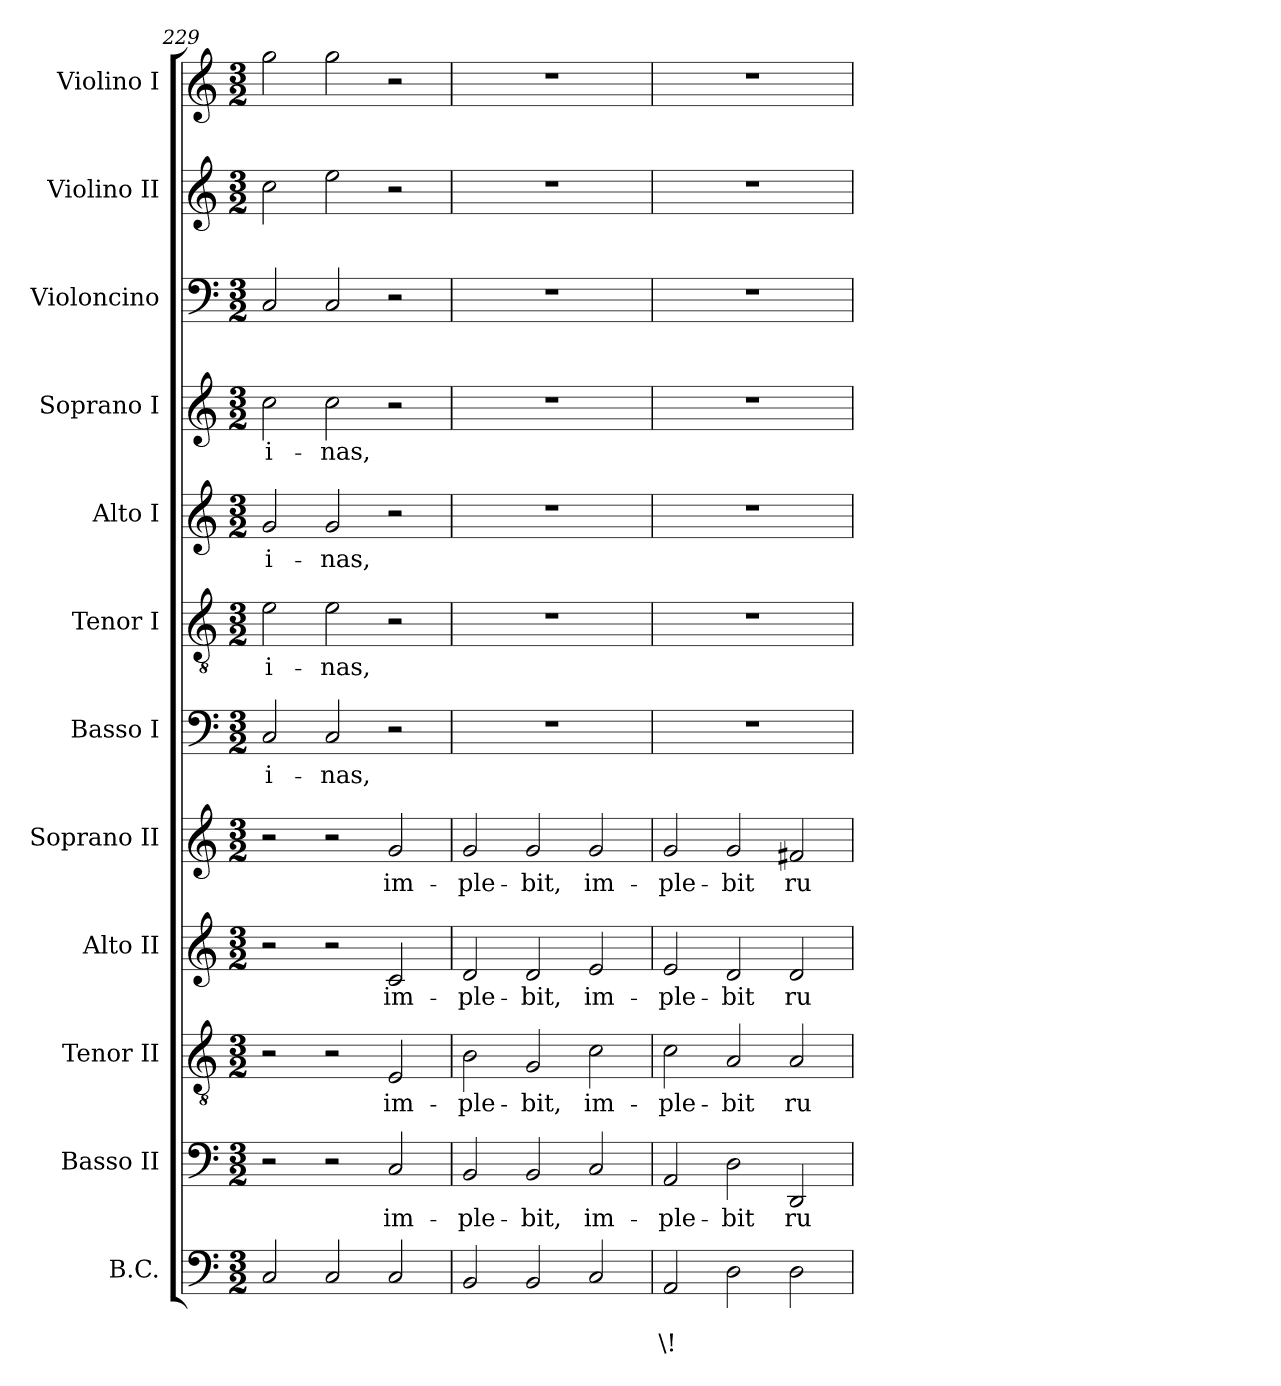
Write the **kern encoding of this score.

**kern	**text	**text	**kern	**text	**kern	**text	**kern	**text	**kern	**text	**kern	**text	**kern	**text	**kern	**text	**kern	**text	**kern	**kern	**kern
*part12	*part12	*part12	*part11	*part11	*part10	*part10	*part9	*part9	*part8	*part8	*part7	*part7	*part6	*part6	*part5	*part5	*part4	*part4	*part3	*part2	*part1
*staff12	*staff12	*staff12	*staff11	*staff11	*staff10	*staff10	*staff9	*staff9	*staff8	*staff8	*staff7	*staff7	*staff6	*staff6	*staff5	*staff5	*staff4	*staff4	*staff3	*staff2	*staff1
*I"B.C.	*	*	*I"Basso II	*	*I"Tenor II	*	*I"Alto II	*	*I"Soprano II	*	*I"Basso I	*	*I"Tenor I	*	*I"Alto I	*	*I"Soprano I	*	*I"Violoncino	*I"Violino II	*I"Violino I
*I'BC	*	*	*I'B 2	*	*I'T 2	*	*I'A 2	*	*I'S 2	*	*I'B 1	*	*I'T 1	*	*I'A 1	*	*I'S 1	*	*I'Vc.	*I'Vln. II	*I'Vln. I
*clefF4	*	*	*clefF4	*	*clefGv2	*	*clefG2	*	*clefG2	*	*clefF4	*	*clefGv2	*	*clefG2	*	*clefG2	*	*clefF4	*clefG2	*clefG2
*k[]	*	*	*k[]	*	*k[]	*	*k[]	*	*k[]	*	*k[]	*	*k[]	*	*k[]	*	*k[]	*	*k[]	*k[]	*k[]
*C:	*	*	*C:	*	*C:	*	*C:	*	*C:	*	*C:	*	*C:	*	*C:	*	*C:	*	*C:	*C:	*C:
*M3/2	*	*	*M3/2	*	*M3/2	*	*M3/2	*	*M3/2	*	*M3/2	*	*M3/2	*	*M3/2	*	*M3/2	*	*M3/2	*M3/2	*M3/2
=229	=229	=229	=229	=229	=229	=229	=229	=229	=229	=229	=229	=229	=229	=229	=229	=229	=229	=229	=229	=229	=229
!	!	!	!	!	!	!	!	!	!	!	!	!LO:LY:b	!	!	!	!	!	!	!	!	!
!	!	!	!	!	!	!	!	!	!	!	!	!	!	!LO:LY:b	!	!	!	!	!	!	!
!	!	!	!	!	!	!	!	!	!	!	!	!	!	!	!	!LO:LY:b	!	!	!	!	!
!	!	!	!	!	!	!	!	!	!	!	!	!	!	!	!	!	!	!LO:LY:b	!	!	!
2C/	.	.	2r	.	2r	.	2r	.	2r	.	2C/	-i-	2e\	-i-	2g/	-i-	2cc\	-i-	2C/	2cc\	2gg\
!	!	!	!	!	!	!	!	!	!	!	!	!LO:LY:b	!	!	!	!	!	!	!	!	!
!	!	!	!	!	!	!	!	!	!	!	!	!	!	!LO:LY:b	!	!	!	!	!	!	!
!	!	!	!	!	!	!	!	!	!	!	!	!	!	!	!	!LO:LY:b	!	!	!	!	!
!	!	!	!	!	!	!	!	!	!	!	!	!	!	!	!	!	!	!LO:LY:b	!	!	!
2C/	.	.	2r	.	2r	.	2r	.	2r	.	2C/	-nas,	2e\	-nas,	2g/	-nas,	2cc\	-nas,	2C/	2ee\	2gg\
!	!	!	!	!LO:LY:b	!	!	!	!	!	!	!	!	!	!	!	!	!	!	!	!	!
!	!	!	!	!	!	!LO:LY:b	!	!	!	!	!	!	!	!	!	!	!	!	!	!	!
!	!	!	!	!	!	!	!	!LO:LY:b	!	!	!	!	!	!	!	!	!	!	!	!	!
!	!	!	!	!	!	!	!	!	!	!LO:LY:b	!	!	!	!	!	!	!	!	!	!	!
2C/	.	.	2C/	im-	2E/	im-	2c/	im-	2g/	im-	2r	.	2r	.	2r	.	2r	.	2r	2r	2r
=230	=230	=230	=230	=230	=230	=230	=230	=230	=230	=230	=230	=230	=230	=230	=230	=230	=230	=230	=230	=230	=230
!	!	!	!	!LO:LY:b	!	!	!	!	!	!	!	!	!	!	!	!	!	!	!	!	!
!	!	!	!	!	!	!LO:LY:b	!	!	!	!	!	!	!	!	!	!	!	!	!	!	!
!	!	!	!	!	!	!	!	!LO:LY:b	!	!	!	!	!	!	!	!	!	!	!	!	!
!	!	!	!	!	!	!	!	!	!	!LO:LY:b	!	!	!	!	!	!	!	!	!	!	!
2BB/	.	.	2BB/	-ple-	2B\	-ple-	2d/	-ple-	2g/	-ple-	1.r	.	1.r	.	1.r	.	1.r	.	1.r	1.r	1.r
!	!	!	!	!LO:LY:b	!	!	!	!	!	!	!	!	!	!	!	!	!	!	!	!	!
!	!	!	!	!	!	!LO:LY:b	!	!	!	!	!	!	!	!	!	!	!	!	!	!	!
!	!	!	!	!	!	!	!	!LO:LY:b	!	!	!	!	!	!	!	!	!	!	!	!	!
!	!	!	!	!	!	!	!	!	!	!LO:LY:b	!	!	!	!	!	!	!	!	!	!	!
2BB/	.	.	2BB/	-bit,	2G/	-bit,	2d/	-bit,	2g/	-bit,	.	.	.	.	.	.	.	.	.	.	.
!	!	!	!	!LO:LY:b	!	!	!	!	!	!	!	!	!	!	!	!	!	!	!	!	!
!	!	!	!	!	!	!LO:LY:b	!	!	!	!	!	!	!	!	!	!	!	!	!	!	!
!	!	!	!	!	!	!	!	!LO:LY:b	!	!	!	!	!	!	!	!	!	!	!	!	!
!	!	!	!	!	!	!	!	!	!	!LO:LY:b	!	!	!	!	!	!	!	!	!	!	!
2C/	.	.	2C/	im-	2c\	im-	2e/	im-	2g/	im-	.	.	.	.	.	.	.	.	.	.	.
=231	=231	=231	=231	=231	=231	=231	=231	=231	=231	=231	=231	=231	=231	=231	=231	=231	=231	=231	=231	=231	=231
!	!	!LO:LY:b	!	!	!	!	!	!	!	!	!	!	!	!	!	!	!	!	!	!	!
!	!	!	!	!LO:LY:b	!	!	!	!	!	!	!	!	!	!	!	!	!	!	!	!	!
!	!	!	!	!	!	!LO:LY:b	!	!	!	!	!	!	!	!	!	!	!	!	!	!	!
!	!	!	!	!	!	!	!	!LO:LY:b	!	!	!	!	!	!	!	!	!	!	!	!	!
!	!	!	!	!	!	!	!	!	!	!LO:LY:b	!	!	!	!	!	!	!	!	!	!	!
2AA/	.	\!	2AA/	-ple-	2c\	-ple-	2e/	-ple-	2g/	-ple-	1.r	.	1.r	.	1.r	.	1.r	.	1.r	1.r	1.r
!	!	!	!	!LO:LY:b	!	!	!	!	!	!	!	!	!	!	!	!	!	!	!	!	!
!	!	!	!	!	!	!LO:LY:b	!	!	!	!	!	!	!	!	!	!	!	!	!	!	!
!	!	!	!	!	!	!	!	!LO:LY:b	!	!	!	!	!	!	!	!	!	!	!	!	!
!	!	!	!	!	!	!	!	!	!	!LO:LY:b	!	!	!	!	!	!	!	!	!	!	!
2D\	.	.	2D\	-bit	2A/	-bit	2d/	-bit	2g/	-bit	.	.	.	.	.	.	.	.	.	.	.
!	!	!	!	!LO:LY:b	!	!	!	!	!	!	!	!	!	!	!	!	!	!	!	!	!
!	!	!	!	!	!	!LO:LY:b	!	!	!	!	!	!	!	!	!	!	!	!	!	!	!
!	!	!	!	!	!	!	!	!LO:LY:b	!	!	!	!	!	!	!	!	!	!	!	!	!
!	!	!	!	!	!	!	!	!	!	!LO:LY:b	!	!	!	!	!	!	!	!	!	!	!
2D\	.	.	2DD/	ru-	2A/	ru-	2d/	ru-	2f#X/	ru-	.	.	.	.	.	.	.	.	.	.	.
=	=	=	=	=	=	=	=	=	=	=	=	=	=	=	=	=	=	=	=	=	=
*-	*-	*-	*-	*-	*-	*-	*-	*-	*-	*-	*-	*-	*-	*-	*-	*-	*-	*-	*-	*-	*-
